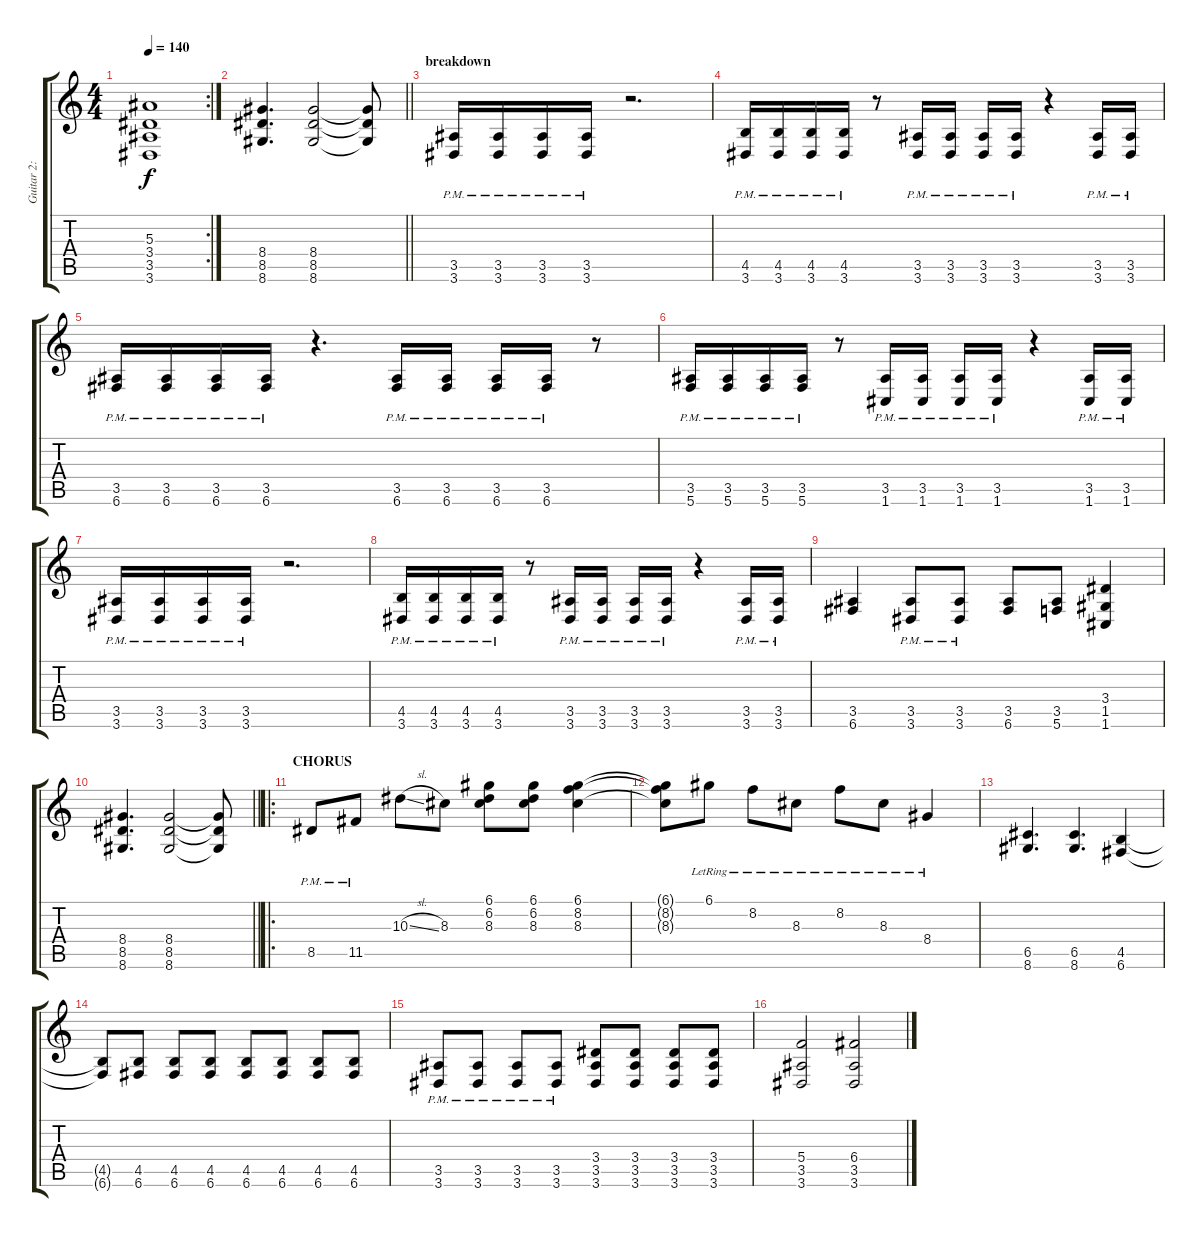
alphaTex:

\track ("Guitar 2: Maarten" "Guitar 2: ") {instrument distortionguitar}
\staff {score tabs}
\tuning (D4 A3 F3 C3 G2 C2) {hide}
\rc 2
\ts (4 4)
\tempo 140
\clef g2
\ks c
(5.3{t} 3.4{t} 3.5{t} 3.6{t}).1{dy f} |
\barLineRight lightlight
(8.4 8.5 8.6).4{d} (8.4 8.5 8.6).2 (8.4{t} 8.5{t} 8.6{t}).8 |
\section ("" "breakdown")
(3.5{pm} 3.6).16 (3.5{pm} 3.6).16 (3.5{pm} 3.6).16 (3.5{pm} 3.6).16 r.2{d} |
(4.5{pm} 3.6).16 (4.5{pm} 3.6).16 (4.5{pm} 3.6).16 (4.5{pm} 3.6).16 r.8 (3.5{pm} 3.6).16 (3.5{pm} 3.6).16 (3.5{pm} 3.6).16 (3.5{pm} 3.6).16 r.4 (3.5{pm} 3.6).16 (3.5{pm} 3.6).16 |
(3.5{pm} 6.6).16 (3.5{pm} 6.6).16 (3.5{pm} 6.6).16 (3.5{pm} 6.6).16 r.4{d} (3.5{pm} 6.6).16 (3.5{pm} 6.6).16 (3.5{pm} 6.6).16 (3.5{pm} 6.6).16 r.8 |
(3.5{pm} 5.6).16 (3.5{pm} 5.6).16 (3.5{pm} 5.6).16 (3.5{pm} 5.6).16 r.8 (3.5{pm} 1.6).16 (3.5{pm} 1.6).16 (3.5{pm} 1.6).16 (3.5{pm} 1.6).16 r.4 (3.5{pm} 1.6).16 (3.5{pm} 1.6).16 |
(3.5{pm} 3.6).16 (3.5{pm} 3.6).16 (3.5{pm} 3.6).16 (3.5{pm} 3.6).16 r.2{d} |
(4.5{pm} 3.6).16 (4.5{pm} 3.6).16 (4.5{pm} 3.6).16 (4.5{pm} 3.6).16 r.8 (3.5{pm} 3.6).16 (3.5{pm} 3.6).16 (3.5{pm} 3.6).16 (3.5{pm} 3.6).16 r.4 (3.5{pm} 3.6).16 (3.5{pm} 3.6).16 |
(3.5 6.6).4 (3.5{pm} 3.6).8 (3.5{pm} 3.6).8 (3.5 6.6).8 (3.5 5.6).8 (3.4 1.5 1.6).4 |
\barLineRight lightlight
(8.4 8.5 8.6).4{d} (8.4 8.5 8.6).2 (8.4{t} 8.5{t} 8.6{t}).8 |
\ro
\section ("" "CHORUS")
8.5{pm}.8 11.5{pm}.8 10.3{sl}.8 8.3.8 (6.1 6.2 8.3).8 (6.1 6.2 8.3).8 (6.1 8.2 8.3).4 |
(6.1{t} 8.2{t} 8.3{t}).8 6.1{lr}.8 8.2{lr}.8 8.3{lr}.8 8.2{lr}.8 8.3{lr}.8 8.4{lr}.4 |
(6.5 8.6).4{d} (6.5 8.6).4{d} (4.5 6.6).4 |
(4.5{t} 6.6{t}).8 (4.5 6.6).8 (4.5 6.6).8 (4.5 6.6).8 (4.5 6.6).8 (4.5 6.6).8 (4.5 6.6).8 (4.5 6.6).8 |
(3.5{pm} 3.6).8 (3.5{pm} 3.6).8 (3.5{pm} 3.6).8 (3.5{pm} 3.6).8 (3.4 3.5 3.6).8 (3.4 3.5 3.6).8 (3.4 3.5 3.6).8 (3.4 3.5 3.6).8 |
(5.4 3.5 3.6).2 (6.4 3.5 3.6).2
